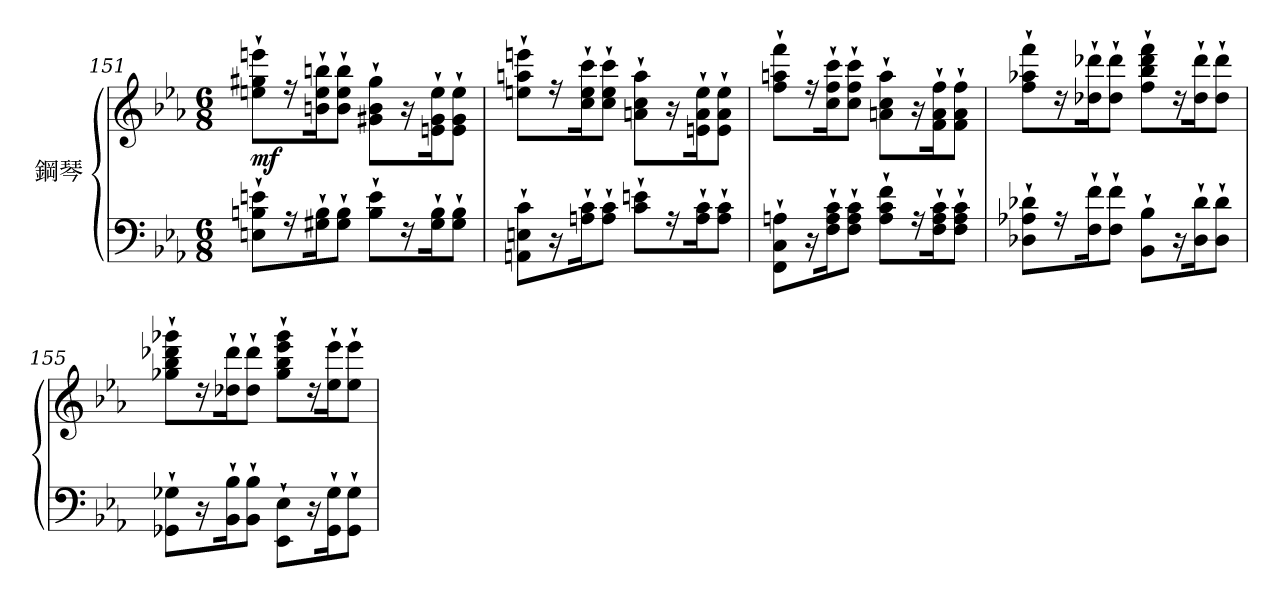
**kern	**kern	**dynam
*part1	*part1	*part1
*staff2	*staff1	*staff1/2
*I"鋼琴	*	*
!!LO:LB:g=z
*clefF4	*clefG2	*
*k[b-e-a-]	*k[b-e-a-]	*
*M6/8	*M6/8	*
=151	=151	=151
!	!	!LO:DY:b
8En\` 8Bn\` 8en\`L	8een\` 8gg#X\` 8eeen\`L	mf
16r	16r	.
16G#X\` 16B\`K	16bn\` 16ee\` 16bbn\`K	.
8G#\` 8B\`J	8b\` 8ee\` 8bb\`J	.
8B\` 8e\`L	8g#X\` 8b\` 8gg#\`L	.
16rF	16r	.
16G#\` 16B\`K	16en\` 16g#\` 16ee\`K	.
8G#\` 8B\`J	8e\` 8g#\` 8ee\`J	.
=152	=152	=152
8AAn\` 8En\` 8c\`L	8een\` 8aan\` 8eeen\`L	.
16r	16r	.
16An\` 16c\`K	16cc\` 16ee\` 16ccc\`K	.
8A\` 8c\`J	8cc\` 8ee\` 8ccc\`J	.
8c\` 8en\`L	8an\` 8cc\` 8aa\`L	.
16rA	16r	.
16A\` 16c\`K	16en\` 16a\` 16ee\`K	.
8A\` 8c\`J	8e\` 8a\` 8ee\`J	.
=153	=153	=153
8FF\` 8C\` 8An\`L	8ff\` 8aan\` 8fff\`L	.
16r	16r	.
16F\` 16A\` 16c\`K	16cc\` 16ff\` 16ccc\`K	.
8F\` 8A\` 8c\`J	8cc\` 8ff\` 8ccc\`J	.
8A\` 8c\` 8f\`L	8an\` 8cc\` 8aa\`L	.
16rA	16r	.
16F\` 16A\` 16c\`K	16f\` 16a\` 16ff\`K	.
8F\` 8A\` 8c\`J	8f\` 8a\` 8ff\`J	.
=154	=154	=154
8D-X\` 8A-X\` 8d-X\`L	8ff\` 8aa-X\` 8fff\`L	.
16r	16rdd	.
16F\` 16f\`K	16dd-X\` 16ddd-X\`K	.
8F\` 8f\`J	8dd-\` 8ddd-\`J	.
8BB-\` 8B-\`L	8ff\` 8bb-\` 8ddd-\` 8fff\`L	.
16r	16rdd	.
16D-\` 16d-\`K	16dd-\` 16ddd-\`K	.
8D-\` 8d-\`J	8dd-\` 8ddd-\`J	.
=155	=155	=155
8GG-X\` 8G-X\`L	8gg-X\` 8bb-\` 8ddd-X\` 8ggg-X\`L	.
16r	16rdd	.
16BB-\` 16B-\`K	16dd-X\` 16ddd-\`K	.
8BB-\` 8B-\`J	8dd-\` 8ddd-\`J	.
8EE-\` 8E-\`L	8gg-\` 8bb-\` 8eee-\` 8ggg-\`L	.
16r	16rdd	.
16GG-\` 16G-\`K	16ee-\` 16eee-\`K	.
8GG-\` 8G-\`J	8ee-\` 8eee-\`J	.
=	=	=
*-	*-	*-
